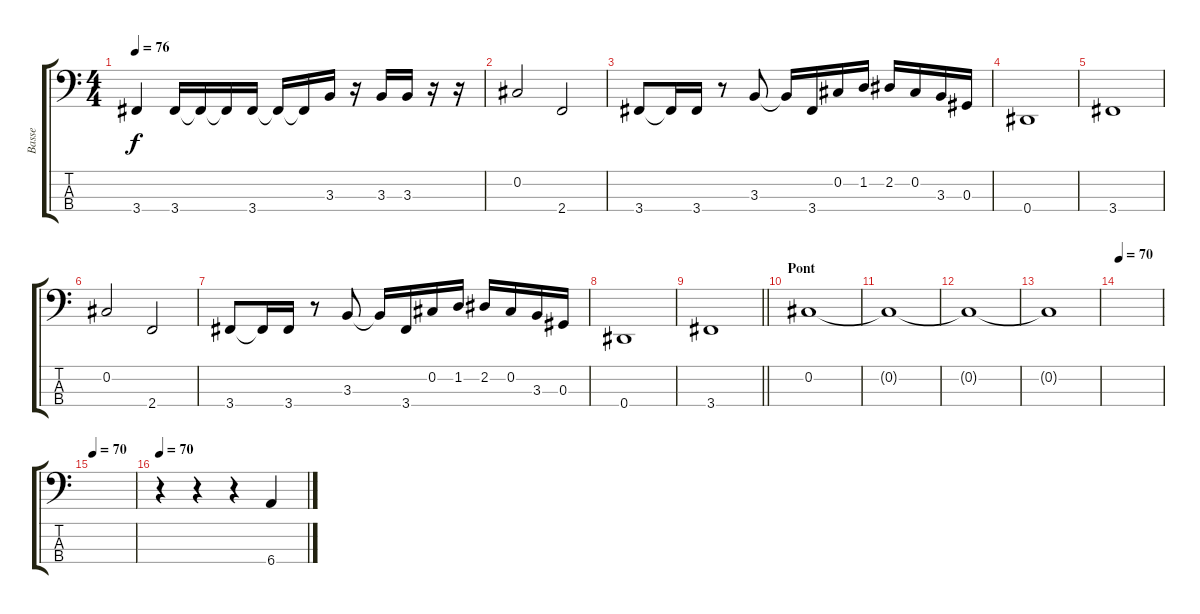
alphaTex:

\track ("Basse" "Basse") {instrument electricbasspick}
\staff {score tabs}
\tuning (Gb2 Db2 Ab1 Eb1) {hide}
\ts (4 4)
\tempo 76
\clef f4
\ks c
3.4{t}.4{dy f} 3.4.16 3.4{t}.16 3.4{t}.16 3.4.16 3.4{t}.16 3.4{t}.16 3.3.16 r.16 3.3.16 3.3.16 r.16 r.16 |
0.2.2 2.4.2 |
3.4.8 3.4{t}.16 3.4.16 r.8 3.3.8 3.3{t}.16 3.4.16 0.2.16 1.2.16 2.2.16 0.2.16 3.3.16 0.3.16 |
0.4.1 |
3.4.1 |
0.2.2 2.4.2 |
3.4.8 3.4{t}.16 3.4.16 r.8 3.3.8 3.3{t}.16 3.4.16 0.2.16 1.2.16 2.2.16 0.2.16 3.3.16 0.3.16 |
0.4.1 |
\barLineRight lightlight
3.4.1 |
\section ("" "Pont")
0.2.1 |
0.2{t}.1 |
0.2{t}.1 |
0.2{t}.1 |
\tempo 70
|
\tempo 70
|
\tempo 70
r.4 r.4 r.4 6.4.4
